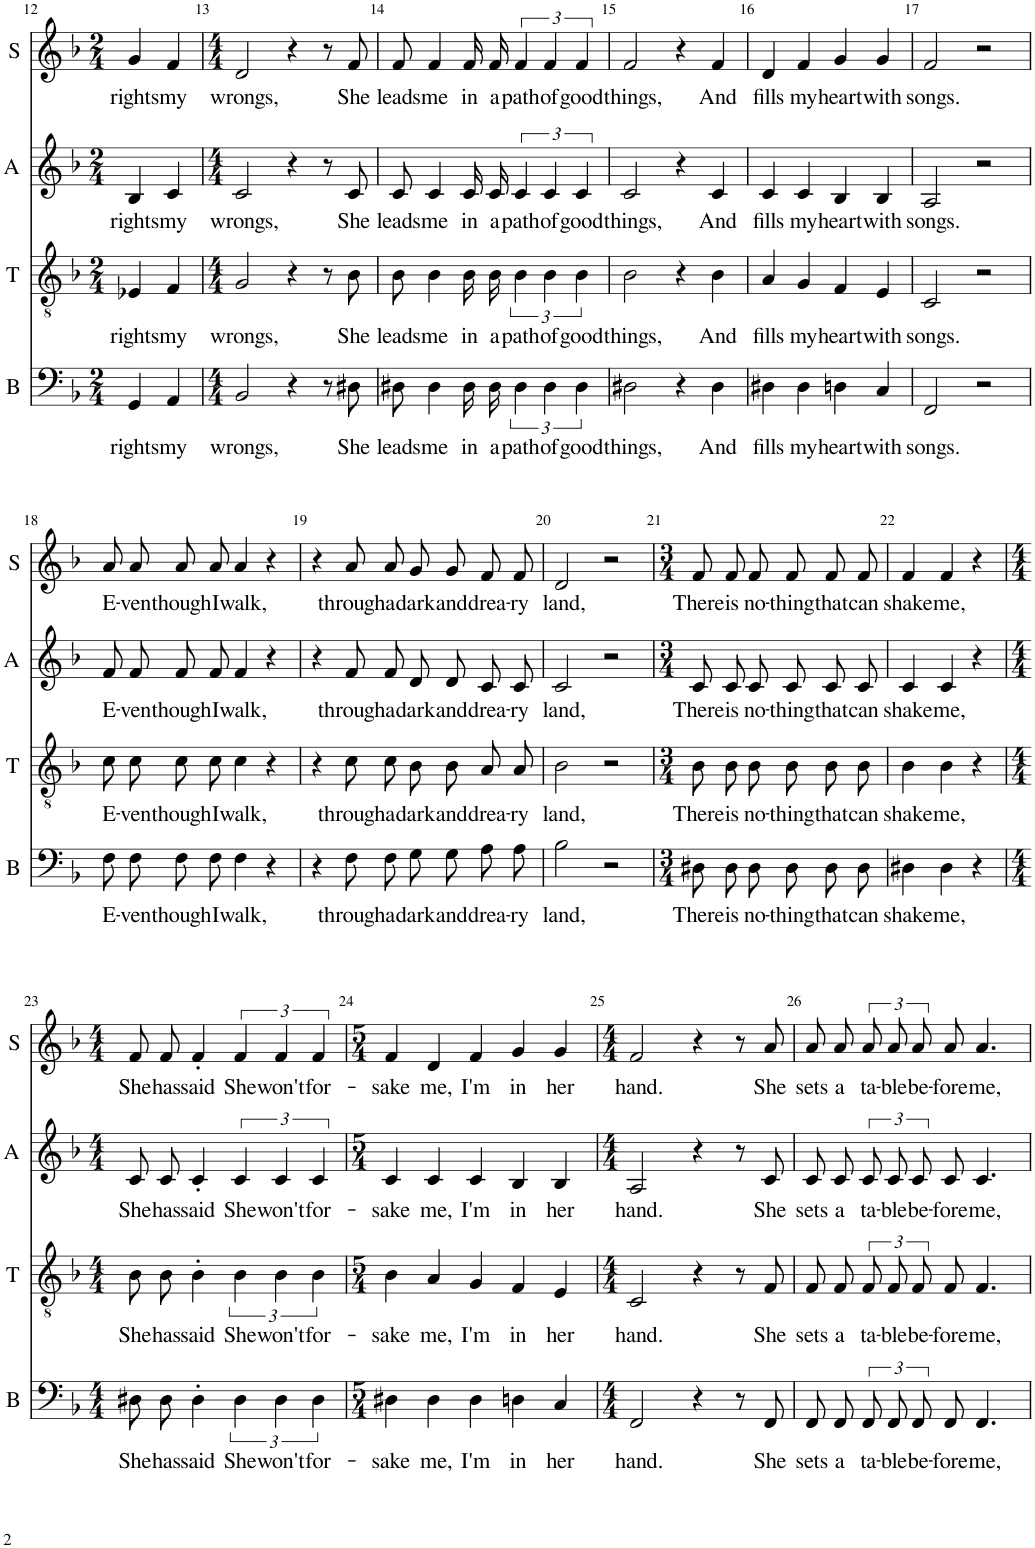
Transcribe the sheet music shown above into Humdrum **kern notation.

**kern	**text	**kern	**text	**kern	**text	**kern	**text
*part4	*part4	*part3	*part3	*part2	*part2	*part1	*part1
*staff4	*staff4	*staff3	*staff3	*staff2	*staff2	*staff1	*staff1
*I"B	*	*I"T	*	*I"A	*	*I"S	*
*I'B	*	*I'T	*	*I'A	*	*I'S	*
!!LO:PB:g=z
*clefF4	*	*clefGv2	*	*clefG2	*	*clefG2	*
*k[b-]	*	*k[b-]	*	*k[b-]	*	*k[b-]	*
*M2/4	*	*M2/4	*	*M2/4	*	*M2/4	*
=12	=12	=12	=12	=12	=12	=12	=12
!	!LO:LY:b	!	!LO:LY:b	!	!LO:LY:b	!	!LO:LY:b
4GG/	rights	4E-X/	rights	4B-/	rights	4g/	rights
!	!LO:LY:b	!	!LO:LY:b	!	!LO:LY:b	!	!LO:LY:b
4AA/	my	4F/	my	4c/	my	4f/	my
=13	=13	=13	=13	=13	=13	=13	=13
*M4/4	*	*M4/4	*	*M4/4	*	*M4/4	*
!	!LO:LY:b	!	!LO:LY:b	!	!LO:LY:b	!	!LO:LY:b
2BB-/	wrongs,	2G/	wrongs,	2c/	wrongs,	2d/	wrongs,
4r	.	4r	.	4r	.	4r	.
8r	.	8r	.	8r	.	8r	.
!	!LO:LY:b	!	!LO:LY:b	!	!LO:LY:b	!	!LO:LY:b
8D#X\	She	8B-\	She	8c/	She	8f/	She
=14	=14	=14	=14	=14	=14	=14	=14
!	!LO:LY:b	!	!LO:LY:b	!	!LO:LY:b	!	!LO:LY:b
8D#X\	leads	8B-\	leads	8c/	leads	8f/	leads
!	!LO:LY:b	!	!LO:LY:b	!	!LO:LY:b	!	!LO:LY:b
4D#\	me	4B-\	me	4c/	me	4f/	me
!	!LO:LY:b	!	!LO:LY:b	!	!LO:LY:b	!	!LO:LY:b
16D#\LL	in	16B-\LL	in	16c/LL	in	16f/LL	in
!	!LO:LY:b	!	!LO:LY:b	!	!LO:LY:b	!	!LO:LY:b
16D#\JJ	a	16B-\JJ	a	16c/JJ	a	16f/JJ	a
!	!LO:LY:b	!	!LO:LY:b	!	!LO:LY:b	!	!LO:LY:b
6D#\	path	6B-\	path	6c/	path	6f/	path
!	!LO:LY:b	!	!LO:LY:b	!	!LO:LY:b	!	!LO:LY:b
6D#\	of	6B-\	of	6c/	of	6f/	of
!	!LO:LY:b	!	!LO:LY:b	!	!LO:LY:b	!	!LO:LY:b
6D#\	good	6B-\	good	6c/	good	6f/	good
=15	=15	=15	=15	=15	=15	=15	=15
!	!LO:LY:b	!	!LO:LY:b	!	!LO:LY:b	!	!LO:LY:b
2D#X\	things,	2B-\	things,	2c/	things,	2f/	things,
4r	.	4r	.	4r	.	4r	.
!	!LO:LY:b	!	!LO:LY:b	!	!LO:LY:b	!	!LO:LY:b
4D#\	And	4B-\	And	4c/	And	4f/	And
=16	=16	=16	=16	=16	=16	=16	=16
!	!LO:LY:b	!	!LO:LY:b	!	!LO:LY:b	!	!LO:LY:b
4D#X\	fills	4A/	fills	4c/	fills	4d/	fills
!	!LO:LY:b	!	!LO:LY:b	!	!LO:LY:b	!	!LO:LY:b
4D#\	my	4G/	my	4c/	my	4f/	my
!	!LO:LY:b	!	!LO:LY:b	!	!LO:LY:b	!	!LO:LY:b
4Dn\	heart	4F/	heart	4B-/	heart	4g/	heart
!	!LO:LY:b	!	!LO:LY:b	!	!LO:LY:b	!	!LO:LY:b
4C/	with	4E/	with	4B-/	with	4g/	with
=17	=17	=17	=17	=17	=17	=17	=17
!	!LO:LY:b	!	!LO:LY:b	!	!LO:LY:b	!	!LO:LY:b
2FF/	songs.	2C/	songs.	2A/	songs.	2f/	songs.
2r	.	2r	.	2r	.	2r	.
!!LO:LB:g=z
=18	=18	=18	=18	=18	=18	=18	=18
!	!LO:LY:b	!	!LO:LY:b	!	!LO:LY:b	!	!LO:LY:b
8F\L	E-	8c\L	E-	8f/L	E-	8a/L	E-
!	!LO:LY:b	!	!LO:LY:b	!	!LO:LY:b	!	!LO:LY:b
8F\J	-ven	8c\J	-ven	8f/J	-ven	8a/J	-ven
!	!LO:LY:b	!	!LO:LY:b	!	!LO:LY:b	!	!LO:LY:b
8F\L	though	8c\L	though	8f/L	though	8a/L	though
!	!LO:LY:b	!	!LO:LY:b	!	!LO:LY:b	!	!LO:LY:b
8F\J	I	8c\J	I	8f/J	I	8a/J	I
!	!LO:LY:b	!	!LO:LY:b	!	!LO:LY:b	!	!LO:LY:b
4F\	walk,	4c\	walk,	4f/	walk,	4a/	walk,
4r	.	4r	.	4r	.	4r	.
=19	=19	=19	=19	=19	=19	=19	=19
4r	.	4r	.	4r	.	4r	.
!	!LO:LY:b	!	!LO:LY:b	!	!LO:LY:b	!	!LO:LY:b
8F\L	through	8c\L	through	8f/L	through	8a/L	through
!	!LO:LY:b	!	!LO:LY:b	!	!LO:LY:b	!	!LO:LY:b
8F\J	a	8c\J	a	8f/J	a	8a/J	a
!	!LO:LY:b	!	!LO:LY:b	!	!LO:LY:b	!	!LO:LY:b
8G\L	dark	8B-\L	dark	8d/L	dark	8g/L	dark
!	!LO:LY:b	!	!LO:LY:b	!	!LO:LY:b	!	!LO:LY:b
8G\J	and	8B-\J	and	8d/J	and	8g/J	and
!	!LO:LY:b	!	!LO:LY:b	!	!LO:LY:b	!	!LO:LY:b
8A\L	drea-	8A/L	drea-	8c/L	drea-	8f/L	drea-
!	!LO:LY:b	!	!LO:LY:b	!	!LO:LY:b	!	!LO:LY:b
8A\J	-ry	8A/J	-ry	8c/J	-ry	8f/J	-ry
=20	=20	=20	=20	=20	=20	=20	=20
!	!LO:LY:b	!	!LO:LY:b	!	!LO:LY:b	!	!LO:LY:b
2B-\	land,	2B-\	land,	2c/	land,	2d/	land,
2r	.	2r	.	2r	.	2r	.
=21	=21	=21	=21	=21	=21	=21	=21
*M3/4	*	*M3/4	*	*M3/4	*	*M3/4	*
!	!LO:LY:b	!	!LO:LY:b	!	!LO:LY:b	!	!LO:LY:b
8D#X\L	There	8B-\L	There	8c/L	There	8f/L	There
!	!LO:LY:b	!	!LO:LY:b	!	!LO:LY:b	!	!LO:LY:b
8D#\J	is	8B-\J	is	8c/J	is	8f/J	is
!	!LO:LY:b	!	!LO:LY:b	!	!LO:LY:b	!	!LO:LY:b
8D#\L	no-	8B-\L	no-	8c/L	no-	8f/L	no-
!	!LO:LY:b	!	!LO:LY:b	!	!LO:LY:b	!	!LO:LY:b
8D#\J	-thing	8B-\J	-thing	8c/J	-thing	8f/J	-thing
!	!LO:LY:b	!	!LO:LY:b	!	!LO:LY:b	!	!LO:LY:b
8D#\L	that	8B-\L	that	8c/L	that	8f/L	that
!	!LO:LY:b	!	!LO:LY:b	!	!LO:LY:b	!	!LO:LY:b
8D#\J	can	8B-\J	can	8c/J	can	8f/J	can
=22	=22	=22	=22	=22	=22	=22	=22
!	!LO:LY:b	!	!LO:LY:b	!	!LO:LY:b	!	!LO:LY:b
4D#X\	shake	4B-\	shake	4c/	shake	4f/	shake
!	!LO:LY:b	!	!LO:LY:b	!	!LO:LY:b	!	!LO:LY:b
4D#\	me,	4B-\	me,	4c/	me,	4f/	me,
4r	.	4r	.	4r	.	4r	.
!!LO:LB:g=z
=23	=23	=23	=23	=23	=23	=23	=23
*M4/4	*	*M4/4	*	*M4/4	*	*M4/4	*
!	!LO:LY:b	!	!LO:LY:b	!	!LO:LY:b	!	!LO:LY:b
8D#X\L	She	8B-\L	She	8c/L	She	8f/L	She
!	!LO:LY:b	!	!LO:LY:b	!	!LO:LY:b	!	!LO:LY:b
8D#\J	has	8B-\J	has	8c/J	has	8f/J	has
!	!LO:LY:b	!	!LO:LY:b	!	!LO:LY:b	!	!LO:LY:b
4D#'\	said	4B-'\	said	4c'/	said	4f'/	said
!	!LO:LY:b	!	!LO:LY:b	!	!LO:LY:b	!	!LO:LY:b
6D#\	She	6B-\	She	6c/	She	6f/	She
!	!LO:LY:b	!	!LO:LY:b	!	!LO:LY:b	!	!LO:LY:b
6D#\	won't	6B-\	won't	6c/	won't	6f/	won't
!	!LO:LY:b	!	!LO:LY:b	!	!LO:LY:b	!	!LO:LY:b
6D#\	for-	6B-\	for-	6c/	for-	6f/	for-
=24	=24	=24	=24	=24	=24	=24	=24
*M5/4	*	*M5/4	*	*M5/4	*	*M5/4	*
!	!LO:LY:b	!	!LO:LY:b	!	!LO:LY:b	!	!LO:LY:b
4D#X\	-sake	4B-\	-sake	4c/	-sake	4f/	-sake
!	!LO:LY:b	!	!LO:LY:b	!	!LO:LY:b	!	!LO:LY:b
4D#\	me,	4A/	me,	4c/	me,	4d/	me,
!	!LO:LY:b	!	!LO:LY:b	!	!LO:LY:b	!	!LO:LY:b
4D#\	I'm	4G/	I'm	4c/	I'm	4f/	I'm
!	!LO:LY:b	!	!LO:LY:b	!	!LO:LY:b	!	!LO:LY:b
4Dn\	in	4F/	in	4B-/	in	4g/	in
!	!LO:LY:b	!	!LO:LY:b	!	!LO:LY:b	!	!LO:LY:b
4C/	her	4E/	her	4B-/	her	4g/	her
=25	=25	=25	=25	=25	=25	=25	=25
*M4/4	*	*M4/4	*	*M4/4	*	*M4/4	*
!	!LO:LY:b	!	!LO:LY:b	!	!LO:LY:b	!	!LO:LY:b
2FF/	hand.	2C/	hand.	2A/	hand.	2f/	hand.
4r	.	4r	.	4r	.	4r	.
8r	.	8r	.	8r	.	8r	.
!	!LO:LY:b	!	!LO:LY:b	!	!LO:LY:b	!	!LO:LY:b
8FF/	She	8F/	She	8c/	She	8a/	She
=26	=26	=26	=26	=26	=26	=26	=26
!	!LO:LY:b	!	!LO:LY:b	!	!LO:LY:b	!	!LO:LY:b
8FF/L	sets	8F/L	sets	8c/L	sets	8a/L	sets
!	!LO:LY:b	!	!LO:LY:b	!	!LO:LY:b	!	!LO:LY:b
8FF/J	a	8F/J	a	8c/J	a	8a/J	a
!	!LO:LY:b	!	!LO:LY:b	!	!LO:LY:b	!	!LO:LY:b
12FF/L	ta-	12F/L	ta-	12c/L	ta-	12a/L	ta-
!	!LO:LY:b	!	!LO:LY:b	!	!LO:LY:b	!	!LO:LY:b
12FF/	-ble	12F/	-ble	12c/	-ble	12a/	-ble
!	!LO:LY:b	!	!LO:LY:b	!	!LO:LY:b	!	!LO:LY:b
12FF/J	be-	12F/J	be-	12c/J	be-	12a/J	be-
!	!LO:LY:b	!	!LO:LY:b	!	!LO:LY:b	!	!LO:LY:b
8FF/	-fore	8F/	-fore	8c/	-fore	8a/	-fore
!	!LO:LY:b	!	!LO:LY:b	!	!LO:LY:b	!	!LO:LY:b
4.FF/	me,	4.F/	me,	4.c/	me,	4.a/	me,
=	=	=	=	=	=	=	=
*-	*-	*-	*-	*-	*-	*-	*-
